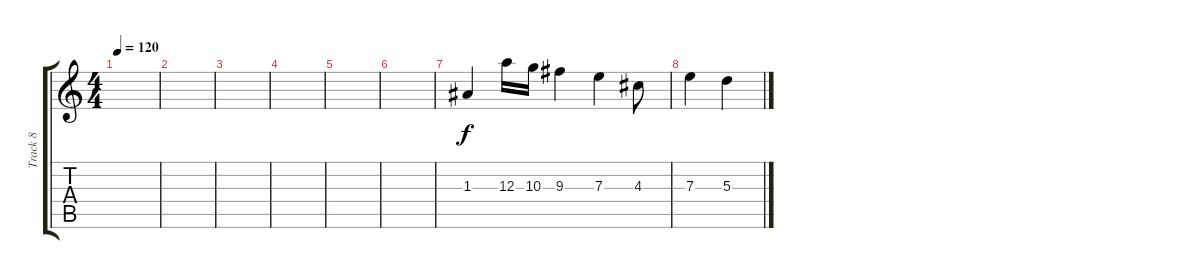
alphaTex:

\track ("Track 8" "Track 8") {instrument distortionguitar}
\staff {score tabs}
\tuning (G4 E4 A3 D3 G2 C2) {hide}
\ts (4 4)
\tempo 120
\clef g2
\ks c
|
|
|
|
|
|
1.3.4 12.3.16 10.3.16 9.3.4 7.3.4 4.3.8 |
7.3.4 5.3.4
